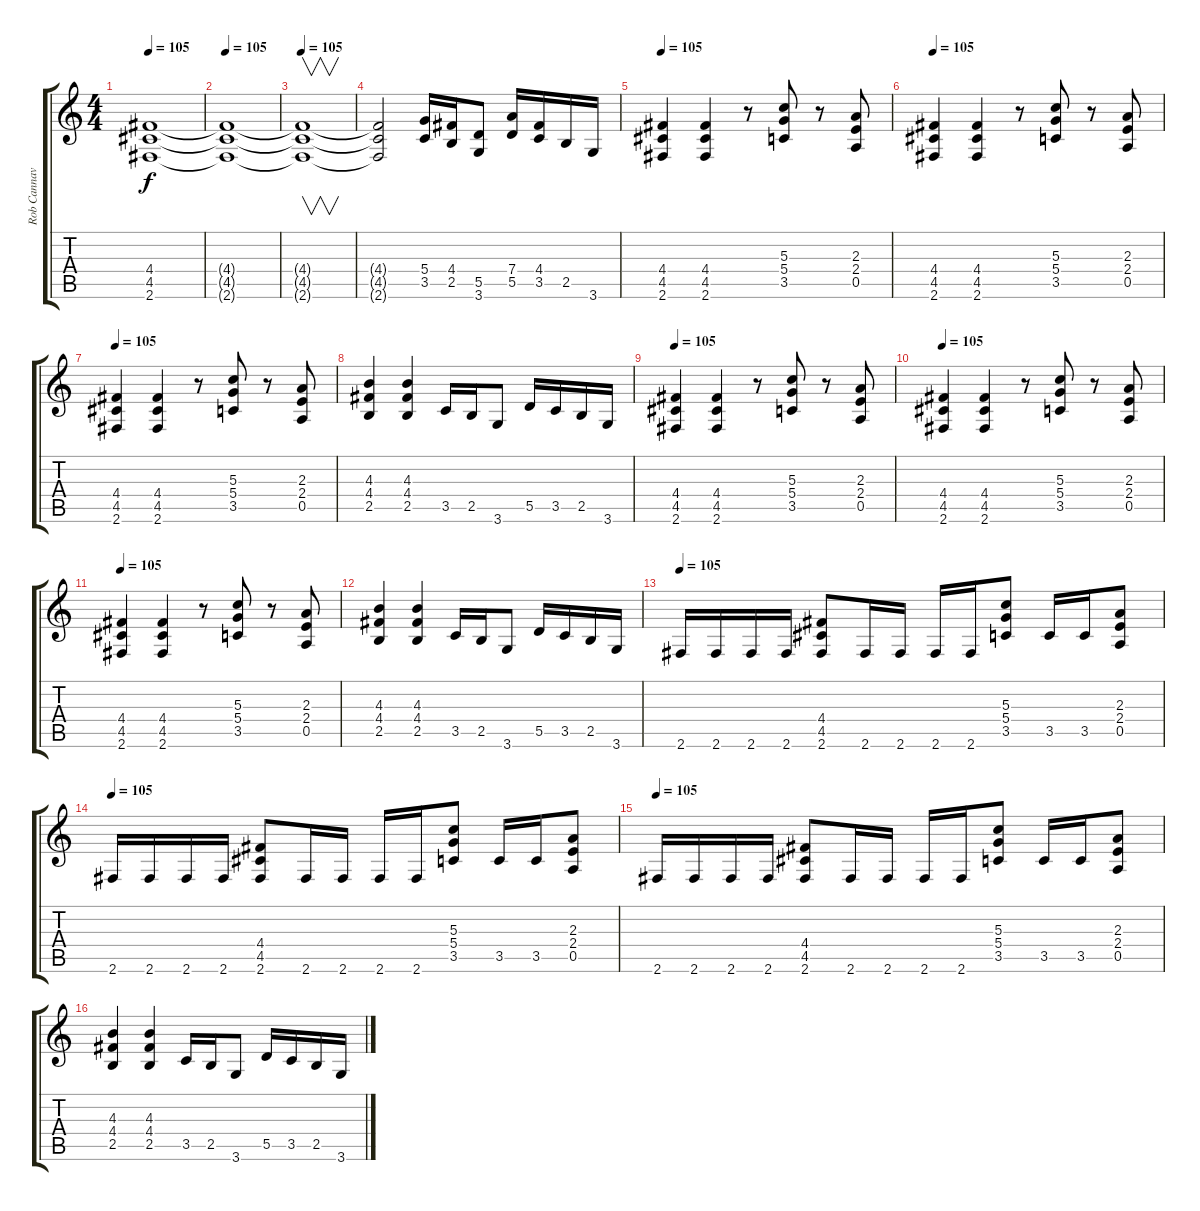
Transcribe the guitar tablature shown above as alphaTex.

\track ("Rob Cannavino" "Rob Cannav") {instrument distortionguitar}
\staff {score tabs}
\tuning (E4 B3 G3 D3 A2 E2) {hide}
\ts (4 4)
\tempo 105
\clef g2
\ks c
(4.4 4.5 2.6).1{dy f} |
\tempo 105
(4.4{t} 4.5{t} 2.6{t}).1 |
\tempo 105
(4.4{t} 4.5{t} 2.6{t}).1{v} |
(4.4{t} 4.5{t} 2.6{t}).2 (5.4 3.5).16 (4.4 2.5).16 (5.5 3.6).8 (7.4 5.5).16 (4.4 3.5).16 2.5.16 3.6.16 |
\tempo 105
(4.4 4.5 2.6).4 (4.4 4.5 2.6).4 r.8 (5.3 5.4 3.5).8 r.8 (2.3 2.4 0.5).8 |
\tempo 105
(4.4 4.5 2.6).4 (4.4 4.5 2.6).4 r.8 (5.3 5.4 3.5).8 r.8 (2.3 2.4 0.5).8 |
\tempo 105
(4.4 4.5 2.6).4 (4.4 4.5 2.6).4 r.8 (5.3 5.4 3.5).8 r.8 (2.3 2.4 0.5).8 |
(4.3 4.4 2.5).4 (4.3 4.4 2.5).4 3.5.16 2.5.16 3.6.8 5.5.16 3.5.16 2.5.16 3.6.16 |
\tempo 105
(4.4 4.5 2.6).4 (4.4 4.5 2.6).4 r.8 (5.3 5.4 3.5).8 r.8 (2.3 2.4 0.5).8 |
\tempo 105
(4.4 4.5 2.6).4 (4.4 4.5 2.6).4 r.8 (5.3 5.4 3.5).8 r.8 (2.3 2.4 0.5).8 |
\tempo 105
(4.4 4.5 2.6).4 (4.4 4.5 2.6).4 r.8 (5.3 5.4 3.5).8 r.8 (2.3 2.4 0.5).8 |
(4.3 4.4 2.5).4 (4.3 4.4 2.5).4 3.5.16 2.5.16 3.6.8 5.5.16 3.5.16 2.5.16 3.6.16 |
\tempo 105
2.6.16 2.6.16 2.6.16 2.6.16 (4.4 4.5 2.6).8 2.6.16 2.6.16 2.6.16 2.6.16 (5.3 5.4 3.5).8 3.5.16 3.5.16 (2.3 2.4 0.5).8 |
\tempo 105
2.6.16 2.6.16 2.6.16 2.6.16 (4.4 4.5 2.6).8 2.6.16 2.6.16 2.6.16 2.6.16 (5.3 5.4 3.5).8 3.5.16 3.5.16 (2.3 2.4 0.5).8 |
\tempo 105
2.6.16 2.6.16 2.6.16 2.6.16 (4.4 4.5 2.6).8 2.6.16 2.6.16 2.6.16 2.6.16 (5.3 5.4 3.5).8 3.5.16 3.5.16 (2.3 2.4 0.5).8 |
(4.3 4.4 2.5).4 (4.3 4.4 2.5).4 3.5.16 2.5.16 3.6.8 5.5.16 3.5.16 2.5.16 3.6.16
